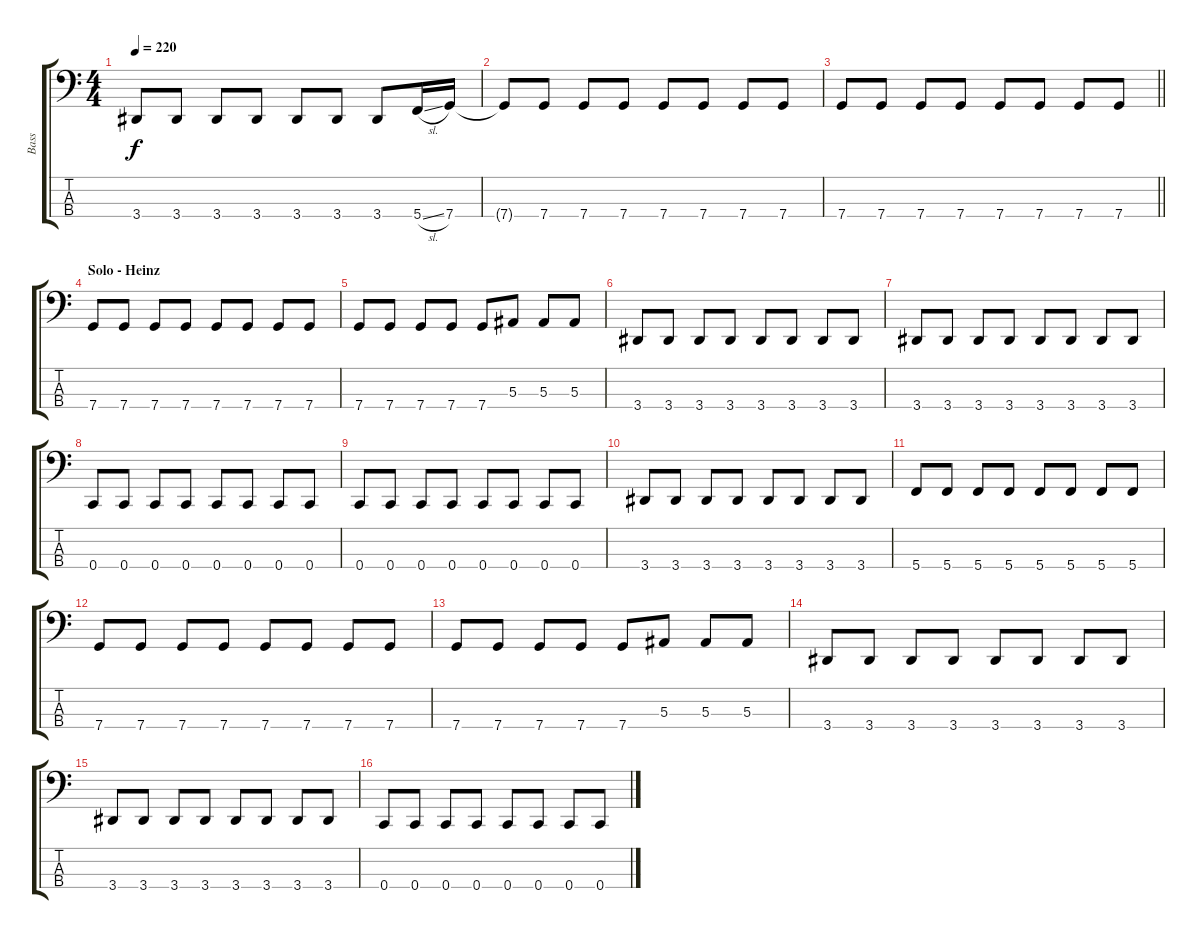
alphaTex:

\track ("Bass" "Bass") {instrument electricbassfinger}
\staff {score tabs}
\tuning (Eb2 Bb1 F1 C1) {hide}
\ts (4 4)
\tempo 220
\clef f4
\ks c
3.4.8{dy f} 3.4.8 3.4.8 3.4.8 3.4.8 3.4.8 3.4.8 5.4{sl}.16 7.4.16 |
7.4{t}.8 7.4.8 7.4.8 7.4.8 7.4.8 7.4.8 7.4.8 7.4.8 |
\barLineRight lightlight
7.4.8 7.4.8 7.4.8 7.4.8 7.4.8 7.4.8 7.4.8 7.4.8 |
\section ("" "Solo - Heinz")
7.4.8 7.4.8 7.4.8 7.4.8 7.4.8 7.4.8 7.4.8 7.4.8 |
7.4.8 7.4.8 7.4.8 7.4.8 7.4.8 5.3.8 5.3.8 5.3.8 |
3.4.8 3.4.8 3.4.8 3.4.8 3.4.8 3.4.8 3.4.8 3.4.8 |
3.4.8 3.4.8 3.4.8 3.4.8 3.4.8 3.4.8 3.4.8 3.4.8 |
0.4.8 0.4.8 0.4.8 0.4.8 0.4.8 0.4.8 0.4.8 0.4.8 |
0.4.8 0.4.8 0.4.8 0.4.8 0.4.8 0.4.8 0.4.8 0.4.8 |
3.4.8 3.4.8 3.4.8 3.4.8 3.4.8 3.4.8 3.4.8 3.4.8 |
5.4.8 5.4.8 5.4.8 5.4.8 5.4.8 5.4.8 5.4.8 5.4.8 |
7.4.8 7.4.8 7.4.8 7.4.8 7.4.8 7.4.8 7.4.8 7.4.8 |
7.4.8 7.4.8 7.4.8 7.4.8 7.4.8 5.3.8 5.3.8 5.3.8 |
3.4.8 3.4.8 3.4.8 3.4.8 3.4.8 3.4.8 3.4.8 3.4.8 |
3.4.8 3.4.8 3.4.8 3.4.8 3.4.8 3.4.8 3.4.8 3.4.8 |
0.4.8 0.4.8 0.4.8 0.4.8 0.4.8 0.4.8 0.4.8 0.4.8
